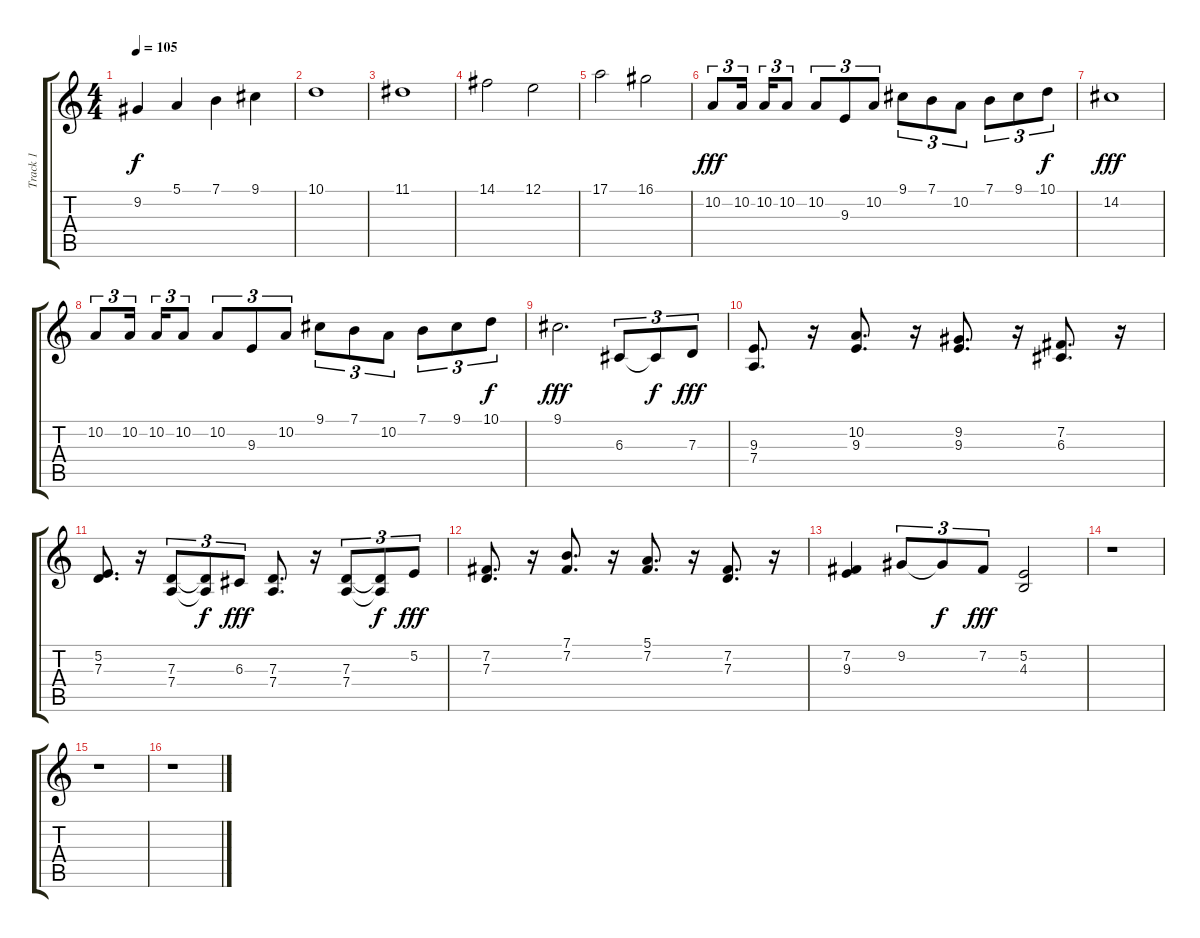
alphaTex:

\track ("Track 1" "Track 1") {instrument trumpet}
\staff {score tabs}
\tuning (E4 B3 G3 D3 A2 E2) {hide}
\ts (4 4)
\tempo 105
\clef g2
\ks c
9.2.4{dy f} 5.1.4 7.1.4 9.1.4 |
10.1.1 |
11.1.1 |
14.1.2 12.1.2 |
17.1.2 16.1.2 |
10.2.8{tu (3 2) dy fff} 10.2.16{tu (3 2) beam splitsecondary} 10.2.16{tu (3 2)} 10.2.8{tu (3 2)} 10.2.8{tu (3 2)} 9.3.8{tu (3 2)} 10.2.8{tu (3 2)} 9.1.8{tu (3 2)} 7.1.8{tu (3 2)} 10.2.8{tu (3 2)} 7.1.8{tu (3 2)} 9.1.8{tu (3 2)} 10.1.8{tu (3 2) dy f} |
14.2.1{dy fff} |
10.2.8{tu (3 2)} 10.2.16{tu (3 2) beam splitsecondary} 10.2.16{tu (3 2)} 10.2.8{tu (3 2)} 10.2.8{tu (3 2)} 9.3.8{tu (3 2)} 10.2.8{tu (3 2)} 9.1.8{tu (3 2)} 7.1.8{tu (3 2)} 10.2.8{tu (3 2)} 7.1.8{tu (3 2)} 9.1.8{tu (3 2)} 10.1.8{tu (3 2) dy f} |
9.1.2{d dy fff} 6.3.8{tu (3 2)} 6.3{t}.8{tu (3 2) dy f} 7.3.8{tu (3 2) dy fff} |
(9.3 7.4).8{d} r.16 (10.2 9.3).8{d} r.16 (9.2 9.3).8{d} r.16 (7.2 6.3).8{d} r.16 |
(5.2 7.3).8{d} r.16 (7.3 7.4).8{tu (3 2)} (7.3{t} 7.4{t}).8{tu (3 2) dy f} 6.3.8{tu (3 2) dy fff} (7.3 7.4).8{d} r.16 (7.3 7.4).8{tu (3 2)} (7.3{t} 7.4{t}).8{tu (3 2) dy f} 5.2.8{tu (3 2) dy fff} |
(7.2 7.3).8{d} r.16 (7.1 7.2).8{d} r.16 (5.1 7.2).8{d} r.16 (7.2 7.3).8{d} r.16 |
(7.2 9.3).4 9.2.8{tu (3 2)} 9.2{t}.8{tu (3 2) dy f} 7.2.8{tu (3 2) dy fff} (5.2 4.3).2 |
r.1 |
r.1 |
r.1
